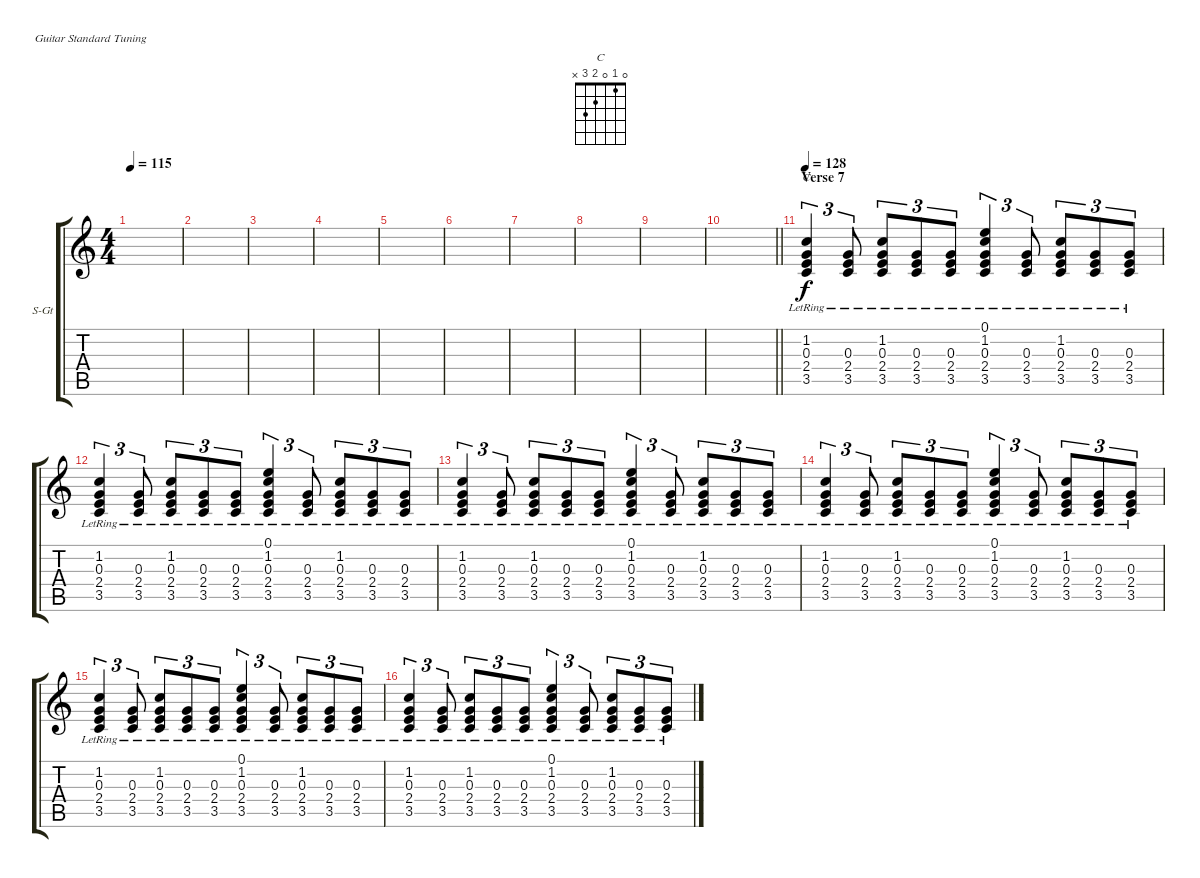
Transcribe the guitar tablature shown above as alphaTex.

\bracketExtendMode groupsimilarinstruments
\firstSystemTrackNameOrientation horizontal
\otherSystemsTrackNameOrientation horizontal
\track ("Guitar" "S-Gt") {instrument acousticguitarsteel}
\staff {score tabs}
\tuning (E4 B3 G3 D3 A2 E2)
\chord ("C" 0 1 0 2 3 x)
\ts (4 4)
\tempo 115
\clef g2
\ks c
|
|
|
|
|
|
|
|
|
\barLineRight lightlight
|
\section ("" "Verse 7")
\tempo 128
(1.2{lr} 0.3{lr} 2.4{lr} 3.5{lr}).4{tu (3 2) ch "C"} (0.3{lr} 2.4{lr} 3.5{lr}).8{tu (3 2)} (1.2{lr} 0.3{lr} 2.4{lr} 3.5{lr}).8{tu (3 2)} (0.3{lr} 2.4{lr} 3.5{lr}).8{tu (3 2)} (0.3{lr} 2.4{lr} 3.5{lr}).8{tu (3 2)} (0.1{lr} 1.2{lr} 0.3{lr} 2.4{lr} 3.5{lr}).4{tu (3 2)} (0.3{lr} 2.4{lr} 3.5{lr}).8{tu (3 2)} (1.2{lr} 0.3{lr} 2.4{lr} 3.5{lr}).8{tu (3 2)} (0.3{lr} 2.4{lr} 3.5{lr}).8{tu (3 2)} (0.3{lr} 2.4{lr} 3.5{lr}).8{tu (3 2)} |
(1.2{lr} 0.3{lr} 2.4{lr} 3.5{lr}).4{tu (3 2)} (0.3{lr} 2.4{lr} 3.5{lr}).8{tu (3 2)} (1.2{lr} 0.3{lr} 2.4{lr} 3.5{lr}).8{tu (3 2)} (0.3{lr} 2.4{lr} 3.5{lr}).8{tu (3 2)} (0.3{lr} 2.4{lr} 3.5{lr}).8{tu (3 2)} (0.1{lr} 1.2{lr} 0.3{lr} 2.4{lr} 3.5{lr}).4{tu (3 2)} (0.3{lr} 2.4{lr} 3.5{lr}).8{tu (3 2)} (1.2{lr} 0.3{lr} 2.4{lr} 3.5{lr}).8{tu (3 2)} (0.3{lr} 2.4{lr} 3.5{lr}).8{tu (3 2)} (0.3{lr} 2.4{lr} 3.5{lr}).8{tu (3 2)} |
(1.2{lr} 0.3{lr} 2.4{lr} 3.5{lr}).4{tu (3 2)} (0.3{lr} 2.4{lr} 3.5{lr}).8{tu (3 2)} (1.2{lr} 0.3{lr} 2.4{lr} 3.5{lr}).8{tu (3 2)} (0.3{lr} 2.4{lr} 3.5{lr}).8{tu (3 2)} (0.3{lr} 2.4{lr} 3.5{lr}).8{tu (3 2)} (0.1{lr} 1.2{lr} 0.3{lr} 2.4{lr} 3.5{lr}).4{tu (3 2)} (0.3{lr} 2.4{lr} 3.5{lr}).8{tu (3 2)} (1.2{lr} 0.3{lr} 2.4{lr} 3.5{lr}).8{tu (3 2)} (0.3{lr} 2.4{lr} 3.5{lr}).8{tu (3 2)} (0.3{lr} 2.4{lr} 3.5{lr}).8{tu (3 2)} |
(1.2{lr} 0.3{lr} 2.4{lr} 3.5{lr}).4{tu (3 2)} (0.3{lr} 2.4{lr} 3.5{lr}).8{tu (3 2)} (1.2{lr} 0.3{lr} 2.4{lr} 3.5{lr}).8{tu (3 2)} (0.3{lr} 2.4{lr} 3.5{lr}).8{tu (3 2)} (0.3{lr} 2.4{lr} 3.5{lr}).8{tu (3 2)} (0.1{lr} 1.2{lr} 0.3{lr} 2.4{lr} 3.5{lr}).4{tu (3 2)} (0.3{lr} 2.4{lr} 3.5{lr}).8{tu (3 2)} (1.2{lr} 0.3{lr} 2.4{lr} 3.5{lr}).8{tu (3 2)} (0.3{lr} 2.4{lr} 3.5{lr}).8{tu (3 2)} (0.3{lr} 2.4{lr} 3.5{lr}).8{tu (3 2)} |
(1.2{lr} 0.3{lr} 2.4{lr} 3.5{lr}).4{tu (3 2)} (0.3{lr} 2.4{lr} 3.5{lr}).8{tu (3 2)} (1.2{lr} 0.3{lr} 2.4{lr} 3.5{lr}).8{tu (3 2)} (0.3{lr} 2.4{lr} 3.5{lr}).8{tu (3 2)} (0.3{lr} 2.4{lr} 3.5{lr}).8{tu (3 2)} (0.1{lr} 1.2{lr} 0.3{lr} 2.4{lr} 3.5{lr}).4{tu (3 2)} (0.3{lr} 2.4{lr} 3.5{lr}).8{tu (3 2)} (1.2{lr} 0.3{lr} 2.4{lr} 3.5{lr}).8{tu (3 2)} (0.3{lr} 2.4{lr} 3.5{lr}).8{tu (3 2)} (0.3{lr} 2.4{lr} 3.5{lr}).8{tu (3 2)} |
(1.2{lr} 0.3{lr} 2.4{lr} 3.5{lr}).4{tu (3 2)} (0.3{lr} 2.4{lr} 3.5{lr}).8{tu (3 2)} (1.2{lr} 0.3{lr} 2.4{lr} 3.5{lr}).8{tu (3 2)} (0.3{lr} 2.4{lr} 3.5{lr}).8{tu (3 2)} (0.3{lr} 2.4{lr} 3.5{lr}).8{tu (3 2)} (0.1{lr} 1.2{lr} 0.3{lr} 2.4{lr} 3.5{lr}).4{tu (3 2)} (0.3{lr} 2.4{lr} 3.5{lr}).8{tu (3 2)} (1.2{lr} 0.3{lr} 2.4{lr} 3.5{lr}).8{tu (3 2)} (0.3{lr} 2.4{lr} 3.5{lr}).8{tu (3 2)} (0.3{lr} 2.4{lr} 3.5{lr}).8{tu (3 2)}
